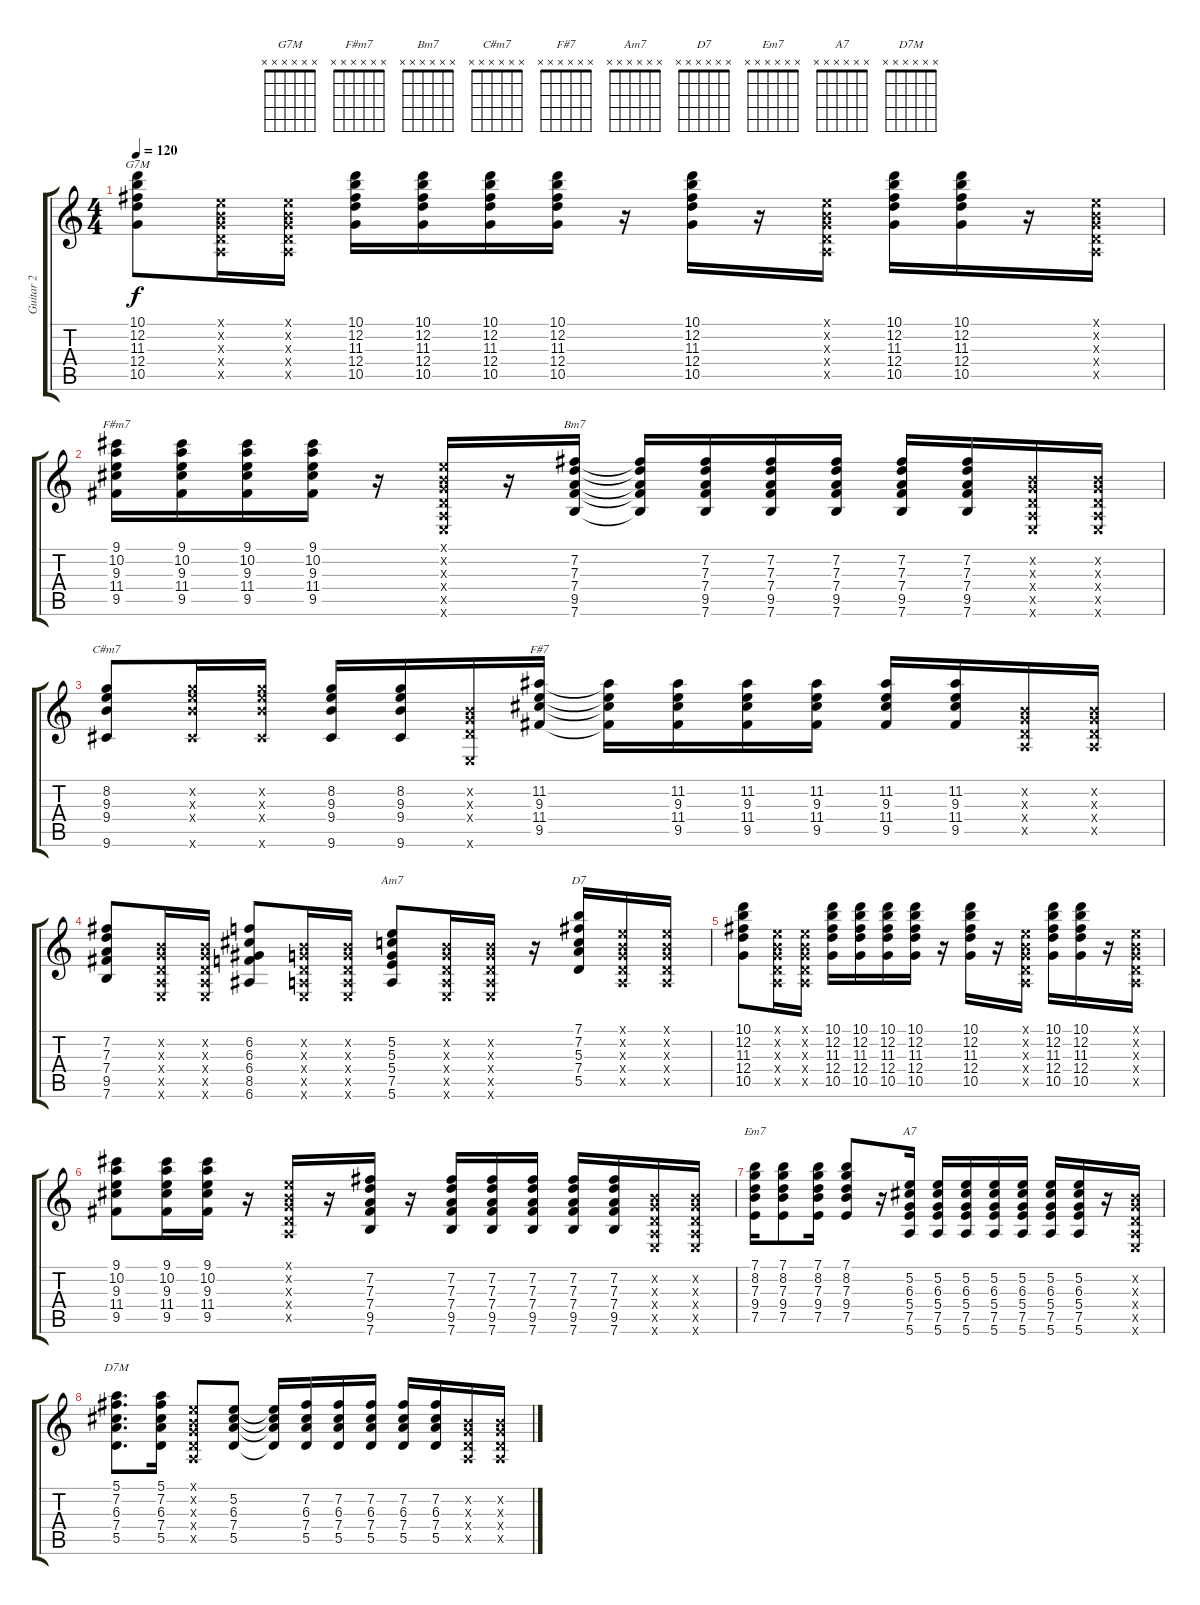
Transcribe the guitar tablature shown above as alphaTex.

\track ("Guitar 2" "Guitar 2") {instrument electricguitarclean}
\staff {score tabs}
\tuning (E4 B3 G3 D3 A2 E2) {hide}
\chord ("G7M" x x x x x x)
\chord ("F#m7" x x x x x x)
\chord ("Bm7" x x x x x x)
\chord ("C#m7" x x x x x x)
\chord ("F#7" x x x x x x)
\chord ("Am7" x x x x x x)
\chord ("D7" x x x x x x)
\chord ("Em7" x x x x x x)
\chord ("A7" x x x x x x)
\chord ("D7M" x x x x x x)
\ts (4 4)
\tempo 120
\clef g2
\ks c
(10.1 12.2 11.3 12.4 10.5).8{ch "G7M" dy f} (0.1{x} 0.2{x} 0.3{x} 0.4{x} 0.5{x}).16 (0.1{x} 0.2{x} 0.3{x} 0.4{x} 0.5{x}).16 (10.1 12.2 11.3 12.4 10.5).16 (10.1 12.2 11.3 12.4 10.5).16 (10.1 12.2 11.3 12.4 10.5).16 (10.1 12.2 11.3 12.4 10.5).16 r.16 (10.1 12.2 11.3 12.4 10.5).16 r.16 (0.1{x} 0.2{x} 0.3{x} 0.4{x} 0.5{x}).16 (10.1 12.2 11.3 12.4 10.5).16 (10.1 12.2 11.3 12.4 10.5).16 r.16 (0.1{x} 0.2{x} 0.3{x} 0.4{x} 0.5{x}).16 |
(9.1 10.2 9.3 11.4 9.5).16{ch "F#m7"} (9.1 10.2 9.3 11.4 9.5).16 (9.1 10.2 9.3 11.4 9.5).16 (9.1 10.2 9.3 11.4 9.5).16 r.16 (0.1{x} 0.2{x} 0.3{x} 0.4{x} 0.5{x} 0.6{x}).16 r.16 (7.2 7.3 7.4 9.5 7.6).16{ch "Bm7"} (7.2{t} 7.3{t} 7.4{t} 9.5{t} 7.6{t}).16 (7.2 7.3 7.4 9.5 7.6).16 (7.2 7.3 7.4 9.5 7.6).16 (7.2 7.3 7.4 9.5 7.6).16 (7.2 7.3 7.4 9.5 7.6).16 (7.2 7.3 7.4 9.5 7.6).16 (0.2{x} 0.3{x} 0.4{x} 0.5{x} 0.6{x}).16 (0.2{x} 0.3{x} 0.4{x} 0.5{x} 0.6{x}).16 |
(8.2 9.3 9.4 9.6).8{ch "C#m7"} (8.2{x} 9.3{x} 9.4{x} 9.6{x}).16 (8.2{x} 9.3{x} 9.4{x} 9.6{x}).16 (8.2 9.3 9.4 9.6).16 (8.2 9.3 9.4 9.6).16 (0.2{x} 0.3{x} 0.4{x} 0.6{x}).16 (11.2 9.3 11.4 9.5).16{ch "F#7"} (11.2{t} 9.3{t} 11.4{t} 9.5{t}).16 (11.2 9.3 11.4 9.5).16 (11.2 9.3 11.4 9.5).16 (11.2 9.3 11.4 9.5).16 (11.2 9.3 11.4 9.5).16 (11.2 9.3 11.4 9.5).16 (0.2{x} 0.3{x} 0.4{x} 0.5{x}).16 (0.2{x} 0.3{x} 0.4{x} 0.5{x}).16 |
(7.2 7.3 7.4 9.5 7.6).8 (0.2{x} 0.3{x} 0.4{x} 0.5{x} 0.6{x}).16 (0.2{x} 0.3{x} 0.4{x} 0.5{x} 0.6{x}).16 (6.2 6.3 6.4 8.5 6.6).8 (0.2{x} 0.3{x} 0.4{x} 0.5{x} 0.6{x}).16 (0.2{x} 0.3{x} 0.4{x} 0.5{x} 0.6{x}).16 (5.2 5.3 5.4 7.5 5.6).8{ch "Am7"} (0.2{x} 0.3{x} 0.4{x} 0.5{x} 0.6{x}).16 (0.2{x} 0.3{x} 0.4{x} 0.5{x} 0.6{x}).16 r.16 (7.1 7.2 5.3 7.4 5.5).16{ch "D7"} (0.1{x} 0.2{x} 0.3{x} 0.4{x} 0.5{x}).16 (0.1{x} 0.2{x} 0.3{x} 0.4{x} 0.5{x}).16 |
(10.1 12.2 11.3 12.4 10.5).8 (0.1{x} 0.2{x} 0.3{x} 0.4{x} 0.5{x}).16 (0.1{x} 0.2{x} 0.3{x} 0.4{x} 0.5{x}).16 (10.1 12.2 11.3 12.4 10.5).16 (10.1 12.2 11.3 12.4 10.5).16 (10.1 12.2 11.3 12.4 10.5).16 (10.1 12.2 11.3 12.4 10.5).16 r.16 (10.1 12.2 11.3 12.4 10.5).16 r.16 (0.1{x} 0.2{x} 0.3{x} 0.4{x} 0.5{x}).16 (10.1 12.2 11.3 12.4 10.5).16 (10.1 12.2 11.3 12.4 10.5).16 r.16 (0.1{x} 0.2{x} 0.3{x} 0.4{x} 0.5{x}).16 |
(9.1 10.2 9.3 11.4 9.5).8 (9.1 10.2 9.3 11.4 9.5).16 (9.1 10.2 9.3 11.4 9.5).16 r.16 (0.1{x} 0.2{x} 0.3{x} 0.4{x} 0.5{x}).16 r.16 (7.2 7.3 7.4 9.5 7.6).16 r.16 (7.2 7.3 7.4 9.5 7.6).16 (7.2 7.3 7.4 9.5 7.6).16 (7.2 7.3 7.4 9.5 7.6).16 (7.2 7.3 7.4 9.5 7.6).16 (7.2 7.3 7.4 9.5 7.6).16 (0.2{x} 0.3{x} 0.4{x} 0.5{x} 0.6{x}).16 (0.2{x} 0.3{x} 0.4{x} 0.5{x} 0.6{x}).16 |
(7.1 8.2 7.3 9.4 7.5).16{ch "Em7"} (7.1 8.2 7.3 9.4 7.5).8 (7.1 8.2 7.3 9.4 7.5).16 (7.1 8.2 7.3 9.4 7.5).8 r.16 (5.2 6.3 5.4 7.5 5.6).16{ch "A7"} (5.2 6.3 5.4 7.5 5.6).16 (5.2 6.3 5.4 7.5 5.6).16 (5.2 6.3 5.4 7.5 5.6).16 (5.2 6.3 5.4 7.5 5.6).16 (5.2 6.3 5.4 7.5 5.6).16 (5.2 6.3 5.4 7.5 5.6).16 r.16 (0.2{x} 0.3{x} 0.4{x} 0.5{x} 0.6{x}).16 |
(5.1 7.2 6.3 7.4 5.5).8{d ch "D7M"} (5.1 7.2 6.3 7.4 5.5).16 (0.1{x} 0.2{x} 0.3{x} 0.4{x} 0.5{x}).8 (5.2 6.3 7.4 5.5).8 (5.2{t} 6.3{t} 7.4{t} 5.5{t}).16 (7.2 6.3 7.4 5.5).16 (7.2 6.3 7.4 5.5).16 (7.2 6.3 7.4 5.5).16 (7.2 6.3 7.4 5.5).16 (7.2 6.3 7.4 5.5).16 (0.2{x} 0.3{x} 0.4{x} 0.5{x}).16 (0.2{x} 0.3{x} 0.4{x} 0.5{x}).16
